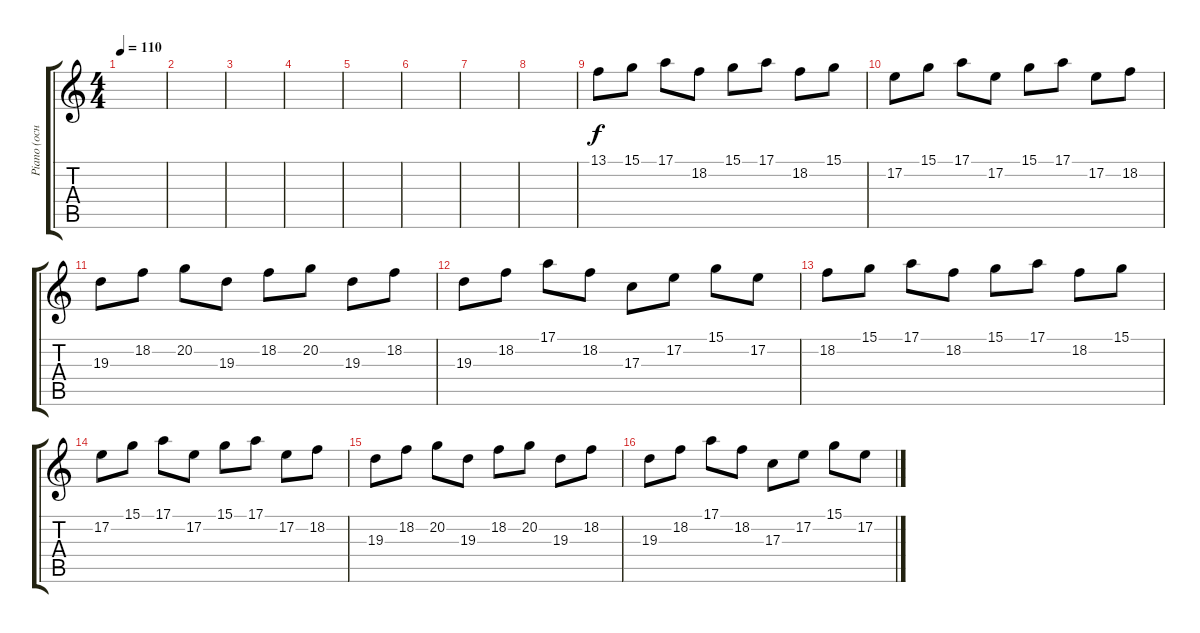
\track ("Piano (осн-й инструм)" "Piano (осн") {instrument acousticgrandpiano}
\staff {score tabs}
\tuning (E4 B3 G3 D3 A2 E2) {hide}
\ts (4 4)
\tempo 110
\clef g2
\ks c
|
|
|
|
|
|
|
|
13.1.8 15.1.8 17.1.8 18.2.8 15.1.8 17.1.8 18.2.8 15.1.8 |
17.2.8 15.1.8 17.1.8 17.2.8 15.1.8 17.1.8 17.2.8 18.2.8 |
19.3.8 18.2.8 20.2.8 19.3.8 18.2.8 20.2.8 19.3.8 18.2.8 |
19.3.8 18.2.8 17.1.8 18.2.8 17.3.8 17.2.8 15.1.8 17.2.8 |
18.2.8 15.1.8 17.1.8 18.2.8 15.1.8 17.1.8 18.2.8 15.1.8 |
17.2.8 15.1.8 17.1.8 17.2.8 15.1.8 17.1.8 17.2.8 18.2.8 |
19.3.8 18.2.8 20.2.8 19.3.8 18.2.8 20.2.8 19.3.8 18.2.8 |
19.3.8 18.2.8 17.1.8 18.2.8 17.3.8 17.2.8 15.1.8 17.2.8
